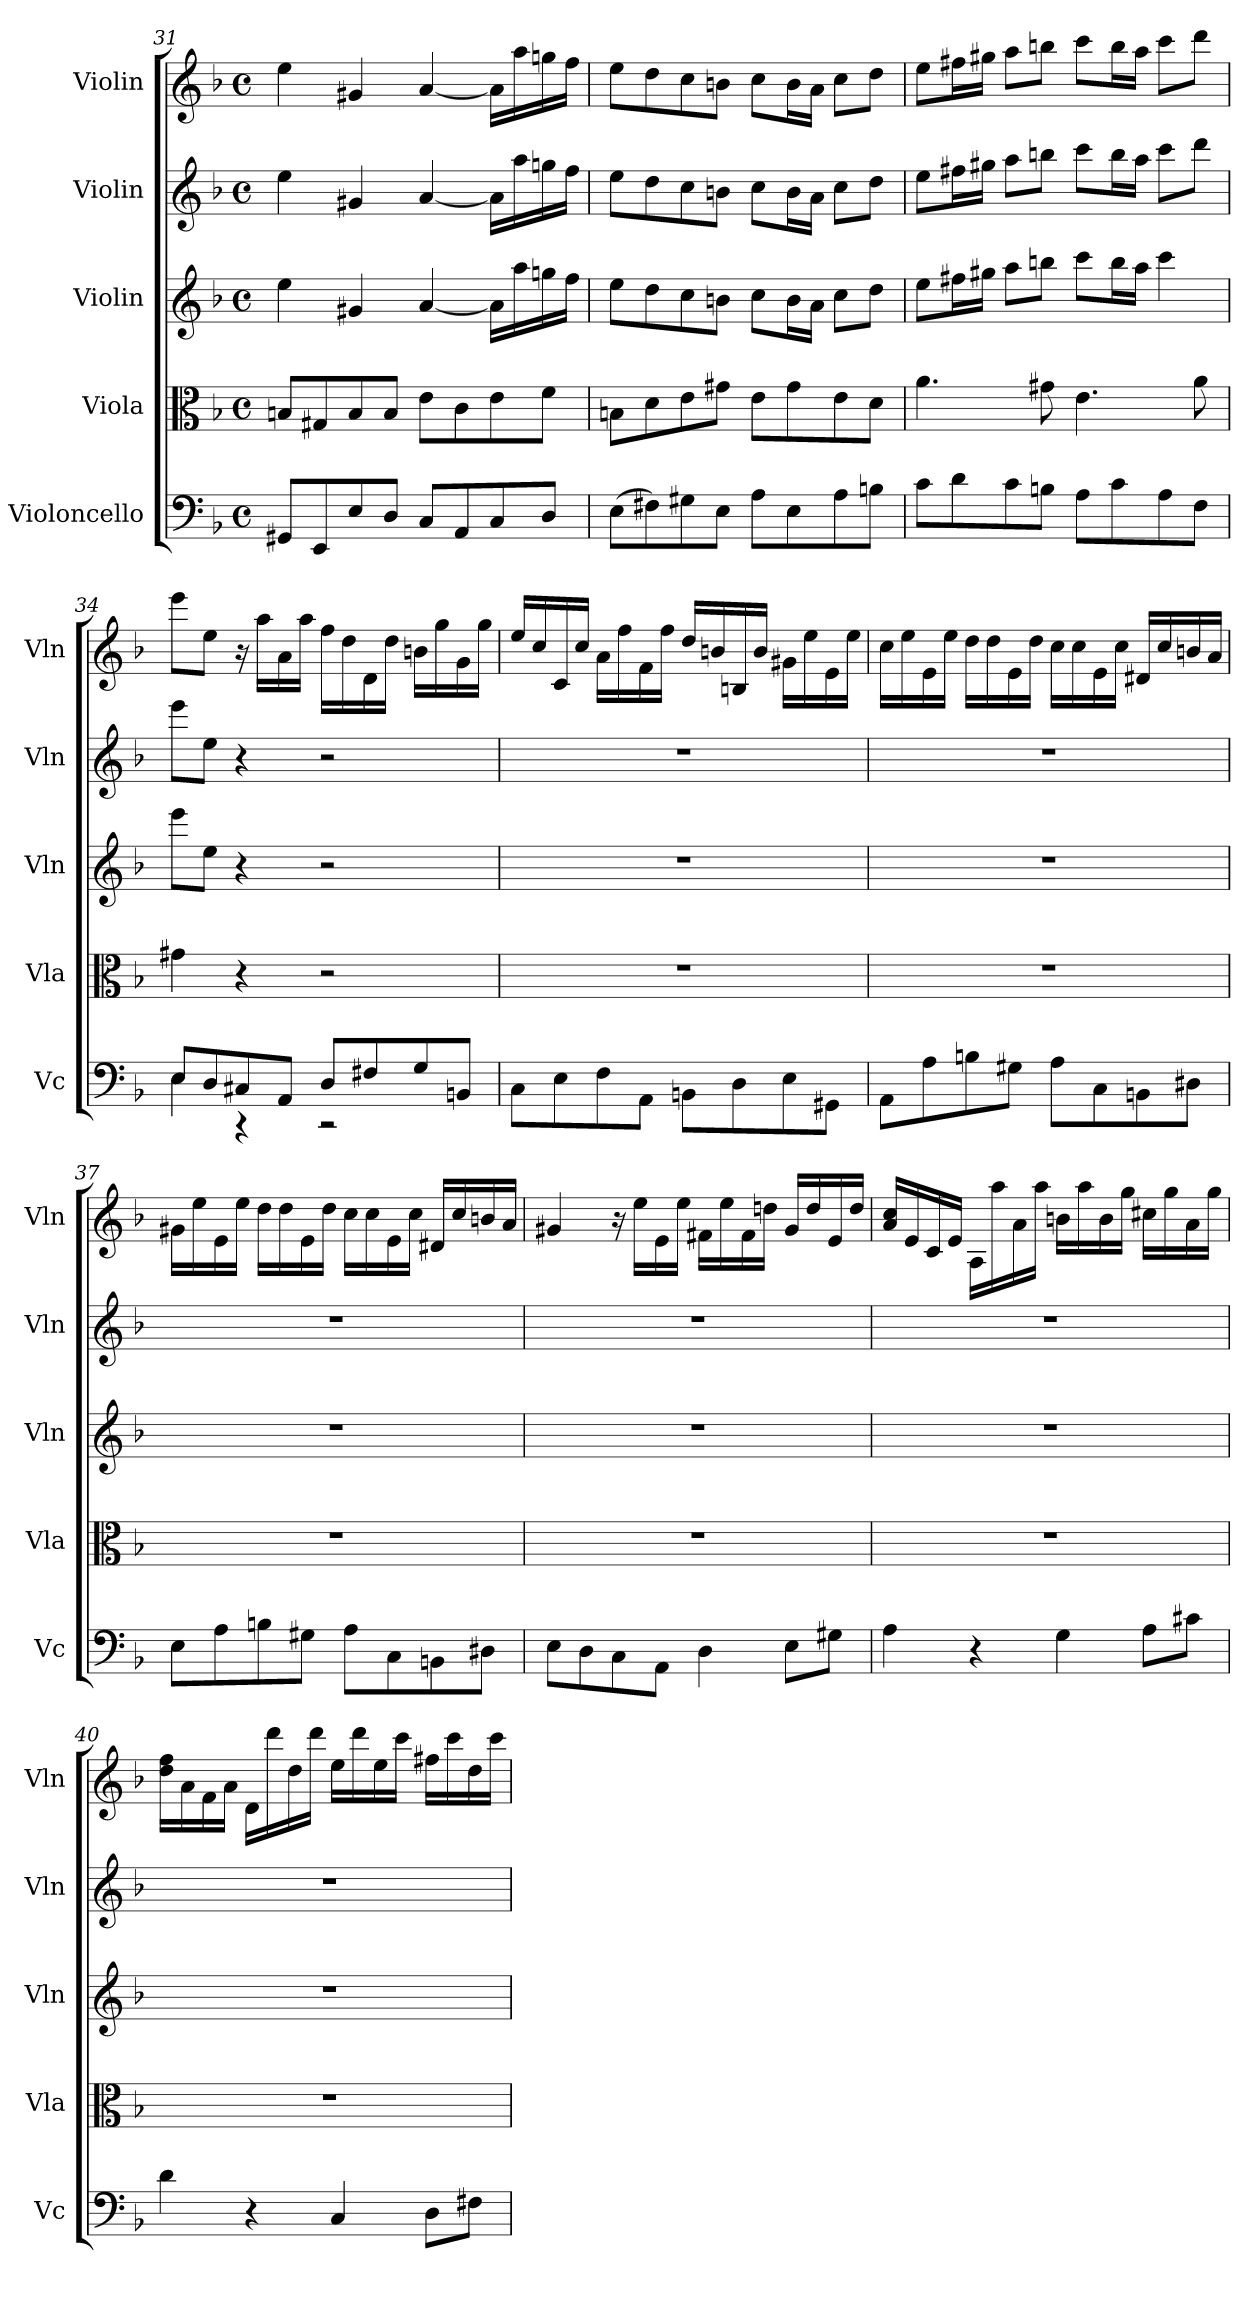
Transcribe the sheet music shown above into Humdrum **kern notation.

**kern	**kern	**kern	**kern	**kern
*part5	*part4	*part3	*part2	*part1
*staff5	*staff4	*staff3	*staff2	*staff1
*I"Violoncello	*I"Viola	*I"Violin	*I"Violin	*I"Violin
*I'Vc	*I'Vla	*I'Vln	*I'Vln	*I'Vln
*clefF4	*clefC3	*clefG2	*clefG2	*clefG2
*k[b-]	*k[b-]	*k[b-]	*k[b-]	*k[b-]
*M4/4	*M4/4	*M4/4	*M4/4	*M4/4
*met(c)	*met(c)	*met(c)	*met(c)	*met(c)
=31	=31	=31	=31	=31
8GG#X/L	8Bn/L	4ee\	4ee\	4ee\
8EE/	8G#X/	.	.	.
8E/	8B/	4g#X/	4g#X/	4g#X/
8D/J	8B/J	.	.	.
8C/L	8e\L	[4a/	[4a/	[4a/
8AA/	8c\	.	.	.
8C/	8e\	16a\LL]	16a\LL]	16a\LL]
.	.	16aa\	16aa\	16aa\
8D/J	8f\J	16ggn\	16ggn\	16ggn\
.	.	16ff\JJ	16ff\JJ	16ff\JJ
=32	=32	=32	=32	=32
(8E\L	8Bn\L	8ee\L	8ee\L	8ee\L
8F#X\)	8d\	8dd\	8dd\	8dd\
8G#X\	8e\	8cc\	8cc\	8cc\
8E\J	8g#X\J	8bn\J	8bn\J	8bn\J
8A\L	8e\L	8cc\L	8cc\L	8cc\L
8E\	8g#\	16b\L	16b\L	16b\L
.	.	16a\JJ	16a\JJ	16a\JJ
8A\	8e\	8cc\L	8cc\L	8cc\L
8Bn\J	8d\J	8dd\J	8dd\J	8dd\J
=33	=33	=33	=33	=33
8c\L	4.a\	8ee\L	8ee\L	8ee\L
8d\	.	16ff#X\L	16ff#X\L	16ff#X\L
.	.	16gg#X\JJ	16gg#X\JJ	16gg#X\JJ
8c\	.	8aa\L	8aa\L	8aa\L
8Bn\J	8g#X\	8bbn\J	8bbn\J	8bbn\J
8A\L	4.e\	8ccc\L	8ccc\L	8ccc\L
8c\	.	16bb\L	16bb\L	16bb\L
.	.	16aa\JJ	16aa\JJ	16aa\JJ
8A\	.	4ccc\	8ccc\L	8ccc\L
8F\J	8a\	.	8ddd\J	8ddd\J
=34	=34	=34	=34	=34
*^	*	*	*	*
8E/L	4E\	4g#X\	8eee\L	8eee\L	8eee\L
8D/	.	.	8ee\J	8ee\J	8ee\J
8C#X/	4r	4r	4r	4r	16r
.	.	.	.	.	16aa\LL
8AA/J	.	.	.	.	16a\
.	.	.	.	.	16aa\JJ
8D/L	2r	2r	2r	2r	16ff\LL
.	.	.	.	.	16dd\
8F#X/	.	.	.	.	16d\
.	.	.	.	.	16dd\JJ
8G/	.	.	.	.	16bn\LL
.	.	.	.	.	16gg\
8BBn/J	.	.	.	.	16g\
.	.	.	.	.	16gg\JJ
*v	*v	*	*	*	*
=35	=35	=35	=35	=35
8C\L	1r	1r	1r	16ee/LL
.	.	.	.	16cc/
8E\	.	.	.	16c/
.	.	.	.	16cc/JJ
8F\	.	.	.	16a\LL
.	.	.	.	16ff\
8AA\J	.	.	.	16f\
.	.	.	.	16ff\JJ
8BBn\L	.	.	.	16dd/LL
.	.	.	.	16bn/
8D\	.	.	.	16Bn/
.	.	.	.	16b/JJ
8E\	.	.	.	16g#X\LL
.	.	.	.	16ee\
8GG#X\J	.	.	.	16e\
.	.	.	.	16ee\JJ
=36	=36	=36	=36	=36
8AA\L	1r	1r	1r	16cc\LL
.	.	.	.	16ee\
8A\	.	.	.	16e\
.	.	.	.	16ee\JJ
8Bn\	.	.	.	16dd\LL
.	.	.	.	16dd\
8G#X\J	.	.	.	16e\
.	.	.	.	16dd\JJ
8A\L	.	.	.	16cc\LL
.	.	.	.	16cc\
8C\	.	.	.	16e\
.	.	.	.	16cc\JJ
8BBn\	.	.	.	16d#X/LL
.	.	.	.	16cc/
8D#X\J	.	.	.	16bn/
.	.	.	.	16a/JJ
=37	=37	=37	=37	=37
8E\L	1r	1r	1r	16g#X\LL
.	.	.	.	16ee\
8A\	.	.	.	16e\
.	.	.	.	16ee\JJ
8Bn\	.	.	.	16dd\LL
.	.	.	.	16dd\
8G#X\J	.	.	.	16e\
.	.	.	.	16dd\JJ
8A\L	.	.	.	16cc\LL
.	.	.	.	16cc\
8C\	.	.	.	16e\
.	.	.	.	16cc\JJ
8BBn\	.	.	.	16d#X/LL
.	.	.	.	16cc/
8D#X\J	.	.	.	16bn/
.	.	.	.	16a/JJ
=38	=38	=38	=38	=38
8E\L	1r	1r	1r	4g#X/
8D\	.	.	.	.
8C\	.	.	.	16r
.	.	.	.	16ee\LL
8AA\J	.	.	.	16e\
.	.	.	.	16ee\JJ
4D\	.	.	.	16f#X\LL
.	.	.	.	16ee\
.	.	.	.	16f#\
.	.	.	.	16ddn\JJ
8E\L	.	.	.	16g#/LL
.	.	.	.	16dd/
8G#X\J	.	.	.	16e/
.	.	.	.	16dd/JJ
=39	=39	=39	=39	=39
4A\	1r	1r	1r	16a/ 16cc/LL
.	.	.	.	16e/
.	.	.	.	16c/
.	.	.	.	16e/JJ
4r	.	.	.	16A\LL
.	.	.	.	16aa\
.	.	.	.	16a\
.	.	.	.	16aa\JJ
4G\	.	.	.	16bn\LL
.	.	.	.	16aa\
.	.	.	.	16b\
.	.	.	.	16gg\JJ
8A\L	.	.	.	16cc#X\LL
.	.	.	.	16gg\
8c#X\J	.	.	.	16a\
.	.	.	.	16gg\JJ
=40	=40	=40	=40	=40
4d\	1r	1r	1r	16dd\ 16ff\LL
.	.	.	.	16a\
.	.	.	.	16f\
.	.	.	.	16a\JJ
4r	.	.	.	16d\LL
.	.	.	.	16ddd\
.	.	.	.	16dd\
.	.	.	.	16ddd\JJ
4C/	.	.	.	16ee\LL
.	.	.	.	16ddd\
.	.	.	.	16ee\
.	.	.	.	16ccc\JJ
8D\L	.	.	.	16ff#X\LL
.	.	.	.	16ccc\
8F#X\J	.	.	.	16dd\
.	.	.	.	16ccc\JJ
=	=	=	=	=
*-	*-	*-	*-	*-
